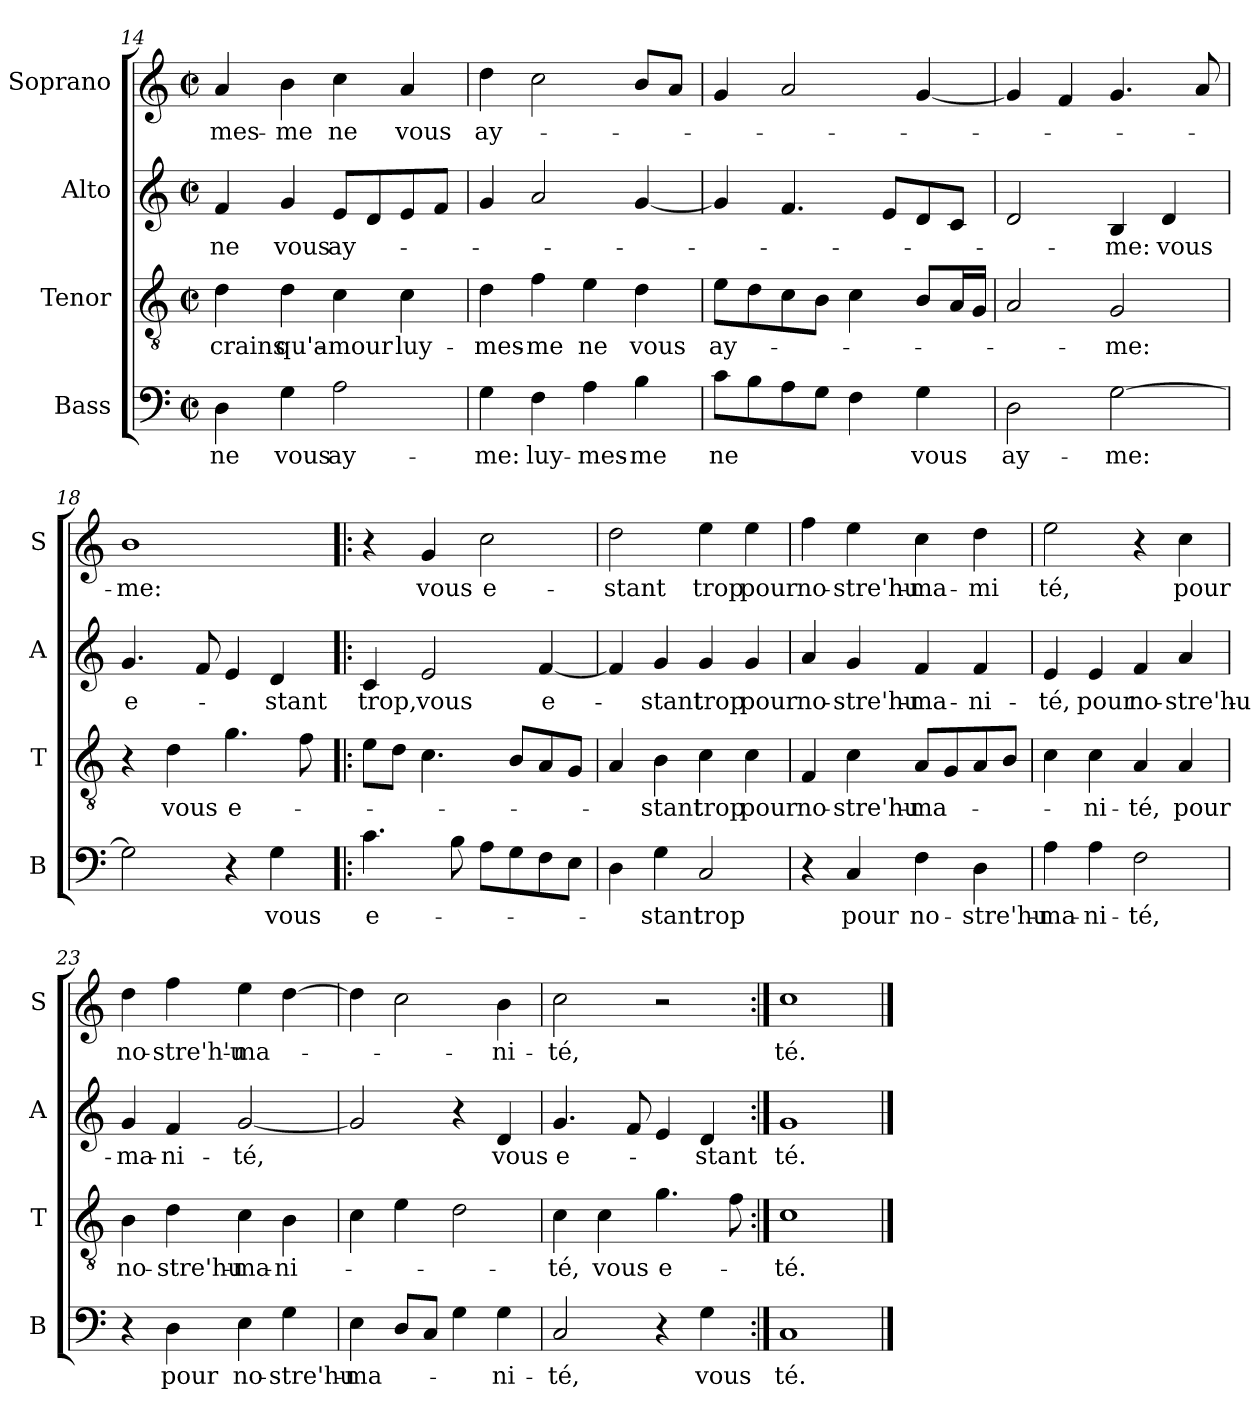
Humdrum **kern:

**kern	**text	**kern	**text	**kern	**text	**kern	**text
*part4	*part4	*part3	*part3	*part2	*part2	*part1	*part1
*staff4	*staff4	*staff3	*staff3	*staff2	*staff2	*staff1	*staff1
*I"Bass	*	*I"Tenor	*	*I"Alto	*	*I"Soprano	*
*I'B	*	*I'T	*	*I'A	*	*I'S	*
*clefF4	*	*clefGv2	*	*clefG2	*	*clefG2	*
*k[]	*	*k[]	*	*k[]	*	*k[]	*
*C:	*	*C:	*	*C:	*	*C:	*
*M2/2	*	*M2/2	*	*M2/2	*	*M2/2	*
*met(c|)	*	*met(c|)	*	*met(c|)	*	*met(c|)	*
=14	=14	=14	=14	=14	=14	=14	=14
!	!LO:LY:b	!	!LO:LY:b	!	!LO:LY:b	!	!LO:LY:b
4D\	ne	4d\	crains	4f/	ne	4a/	-mes-
!	!LO:LY:b	!	!LO:LY:b	!	!LO:LY:b	!	!LO:LY:b
4G\	vous	4d\	qu'a-	4g/	vous	4b\	-me
!	!LO:LY:b	!	!LO:LY:b	!	!LO:LY:b	!	!LO:LY:b
2A\	ay-	4c\	-mour	8e/L	ay-	4cc\	ne
.	.	.	.	8d/	.	.	.
!	!	!	!LO:LY:b	!	!	!	!LO:LY:b
.	.	4c\	luy-	8e/	.	4a/	vous
.	.	.	.	8f/J	.	.	.
=15	=15	=15	=15	=15	=15	=15	=15
!	!LO:LY:b	!	!LO:LY:b	!	!	!	!LO:LY:b
4G\	-me:	4d\	-mes-	4g/	.	4dd\	ay-
!	!LO:LY:b	!	!LO:LY:b	!	!	!	!
4F\	luy-	4f\	-me	2a/	.	2cc\	.
!	!LO:LY:b	!	!LO:LY:b	!	!	!	!
4A\	-mes-	4e\	ne	.	.	.	.
!	!LO:LY:b	!	!LO:LY:b	!	!	!	!
4B\	-me	4d\	vous	[4g/	.	8b/L	.
.	.	.	.	.	.	8a/J	.
!!LO:LB:g=z
=16	=16	=16	=16	=16	=16	=16	=16
!	!LO:LY:b	!	!LO:LY:b	!	!	!	!
8c\L	ne	8e\L	ay-	4g/]	.	4g/	.
8B\	.	8d\	.	.	.	.	.
8A\	.	8c\	.	4.f/	.	2a/	.
8G\J	.	8B\J	.	.	.	.	.
4F\	.	4c\	.	.	.	.	.
.	.	.	.	8e/L	.	.	.
!	!LO:LY:b	!	!	!	!	!	!
4G\	vous	8B/L	.	8d/	.	[4g/	.
.	.	16A/L	.	8c/J	.	.	.
.	.	16G/JJ	.	.	.	.	.
=17	=17	=17	=17	=17	=17	=17	=17
!	!LO:LY:b	!	!	!	!	!	!
2D\	ay-	2A/	.	2d/	.	4g/]	.
.	.	.	.	.	.	4f/	.
!	!LO:LY:b	!	!LO:LY:b	!	!LO:LY:b	!	!
[2G\	-me:	2G/	-me:	4B/	-me:	4.g/	.
!	!	!	!	!	!LO:LY:b	!	!
.	.	.	.	4d/	vous	.	.
.	.	.	.	.	.	8a/	.
=18	=18	=18	=18	=18	=18	=18	=18
!	!	!	!	!	!LO:LY:b	!	!LO:LY:b
2G\]	.	4r	.	4.g/	e-	1b	-me:
!	!	!	!LO:LY:b	!	!	!	!
.	.	4d\	vous	.	.	.	.
.	.	.	.	8f/	.	.	.
!	!	!	!LO:LY:b	!	!	!	!
4r	.	4.g\	e-	4e/	.	.	.
!	!LO:LY:b	!	!	!	!LO:LY:b	!	!
4G\	vous	.	.	4d/	-stant	.	.
.	.	8f\	.	.	.	.	.
=19!|:	=19!|:	=19!|:	=19!|:	=19!|:	=19!|:	=19!|:	=19!|:
!	!LO:LY:b	!	!	!	!LO:LY:b	!	!
4.c\	e-	8e\L	.	4c/	trop,	4r	.
.	.	8d\J	.	.	.	.	.
!	!	!	!	!	!LO:LY:b	!	!LO:LY:b
.	.	4.c\	.	2e/	vous	4g/	vous
8B\	.	.	.	.	.	.	.
!	!	!	!	!	!	!	!LO:LY:b
8A\L	.	.	.	.	.	2cc\	e-
8G\	.	8B/L	.	.	.	.	.
!	!	!	!	!	!LO:LY:b	!	!
8F\	.	8A/	.	[4f/	e-	.	.
8E\J	.	8G/J	.	.	.	.	.
=20	=20	=20	=20	=20	=20	=20	=20
!	!	!	!	!	!	!	!LO:LY:b
4D\	.	4A/	.	4f/]	.	2dd\	-stant
!	!LO:LY:b	!	!LO:LY:b	!	!LO:LY:b	!	!
4G\	-stant	4B\	-stant	4g/	-stant	.	.
!	!LO:LY:b	!	!LO:LY:b	!	!LO:LY:b	!	!LO:LY:b
2C/	trop	4c\	trop	4g/	trop	4ee\	trop
!	!	!	!LO:LY:b	!	!LO:LY:b	!	!LO:LY:b
.	.	4c\	pour	4g/	pour	4ee\	pour
!!LO:LB:g=z
=21	=21	=21	=21	=21	=21	=21	=21
!	!	!	!LO:LY:b	!	!LO:LY:b	!	!LO:LY:b
4r	.	4F/	no-	4a/	no-	4ff\	no-
!	!LO:LY:b	!	!LO:LY:b	!	!LO:LY:b	!	!LO:LY:b
4C/	pour	4c\	-stre'hu-	4g/	-stre'hu-	4ee\	-stre'hu-
!	!LO:LY:b	!	!LO:LY:b	!	!LO:LY:b	!	!LO:LY:b
4F\	no-	8A/L	-ma-	4f/	-ma-	4cc\	-ma-
.	.	8G/	.	.	.	.	.
!	!LO:LY:b	!	!	!	!LO:LY:b	!	!LO:LY:b
4D\	-stre'hu-	8A/	.	4f/	-ni-	4dd\	-mi
.	.	8B/J	.	.	.	.	.
=22	=22	=22	=22	=22	=22	=22	=22
!	!LO:LY:b	!	!	!	!LO:LY:b	!	!LO:LY:b
4A\	-ma-	4c\	.	4e/	-té,	2ee\	té,
!	!LO:LY:b	!	!LO:LY:b	!	!LO:LY:b	!	!
4A\	-ni-	4c\	-ni-	4e/	pour	.	.
!	!LO:LY:b	!	!LO:LY:b	!	!LO:LY:b	!	!
2F\	-té,	4A/	-té,	4f/	no-	4r	.
!	!	!	!LO:LY:b	!	!LO:LY:b	!	!LO:LY:b
.	.	4A/	pour	4a/	-stre'hu-	4cc\	pour
=23	=23	=23	=23	=23	=23	=23	=23
!	!	!	!LO:LY:b	!	!LO:LY:b	!	!LO:LY:b
4r	.	4B\	no-	4g/	-ma-	4dd\	no-
!	!LO:LY:b	!	!LO:LY:b	!	!LO:LY:b	!	!LO:LY:b
4D\	pour	4d\	-stre'hu-	4f/	-ni-	4ff\	-stre'h'u-
!	!LO:LY:b	!	!LO:LY:b	!	!LO:LY:b	!	!LO:LY:b
4E\	no-	4c\	-ma-	[2g/	-té,	4ee\	-ma-
!	!LO:LY:b	!	!LO:LY:b	!	!	!	!
4G\	-stre'hu-	4B\	-ni-	.	.	[4dd\	.
=24	=24	=24	=24	=24	=24	=24	=24
!	!LO:LY:b	!	!	!	!	!	!
4E\	-ma-	4c\	.	2g/]	.	4dd\]	.
8D/L	.	4e\	.	.	.	2cc\	.
8C/J	.	.	.	.	.	.	.
4G\	.	2d\	.	4r	.	.	.
!	!LO:LY:b	!	!	!	!LO:LY:b	!	!LO:LY:b
4G\	-ni-	.	.	4d/	vous	4b\	-ni-
=25	=25	=25	=25	=25	=25	=25	=25
!	!LO:LY:b	!	!LO:LY:b	!	!LO:LY:b	!	!LO:LY:b
2C/	-té,	4c\	-té,	4.g/	e-	2cc\	-té,
!	!	!	!LO:LY:b	!	!	!	!
.	.	4c\	vous	.	.	.	.
.	.	.	.	8f/	.	.	.
!	!	!	!LO:LY:b	!	!	!	!
4r	.	4.g\	e-	4e/	.	2r	.
!	!LO:LY:b	!	!	!	!LO:LY:b	!	!
4G\	vous	.	.	4d/	-stant	.	.
.	.	8f\	.	.	.	.	.
=26:|!	=26:|!	=26:|!	=26:|!	=26:|!	=26:|!	=26:|!	=26:|!
!	!LO:LY:b	!	!LO:LY:b	!	!LO:LY:b	!	!LO:LY:b
1C	té.	1c	-té.	1g	té.	1cc	té.
==	==	==	==	==	==	==	==
*-	*-	*-	*-	*-	*-	*-	*-
